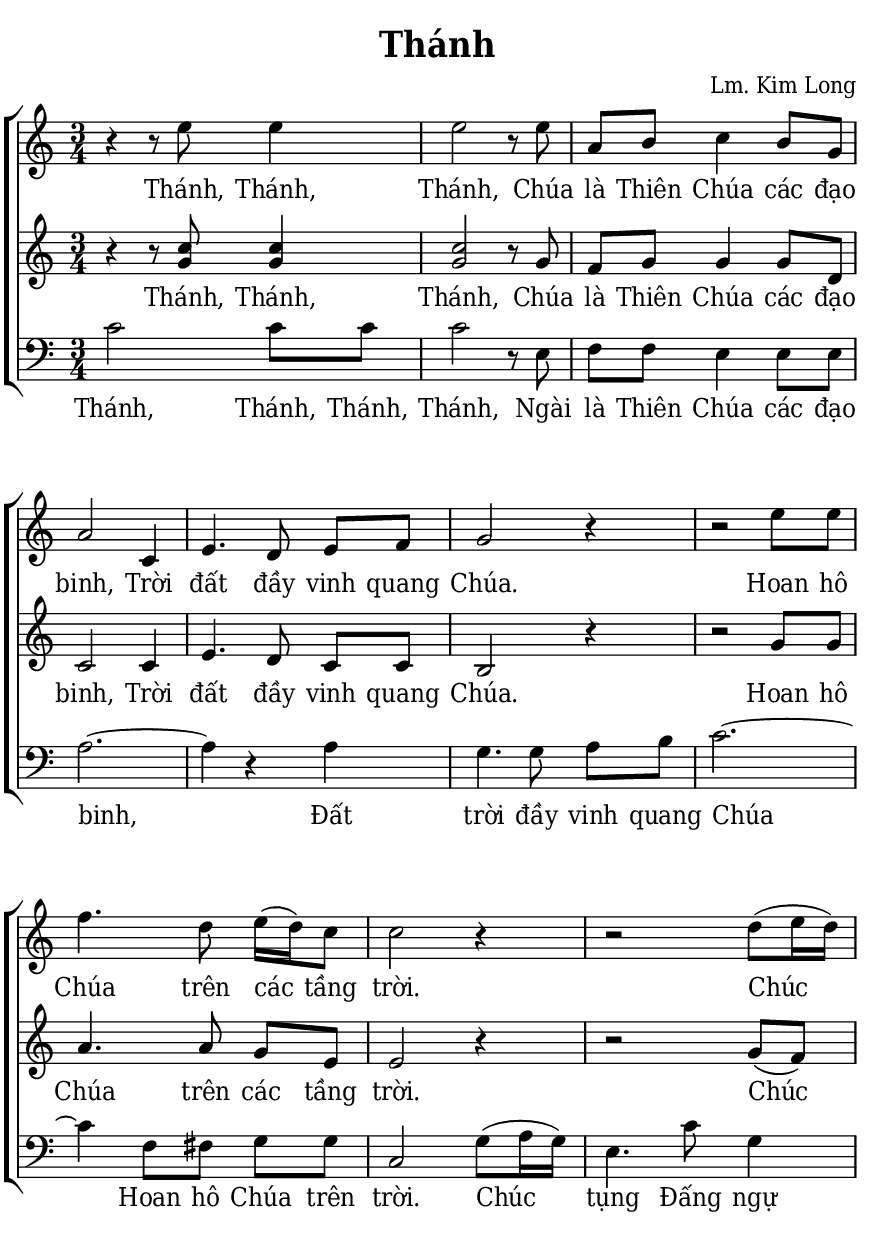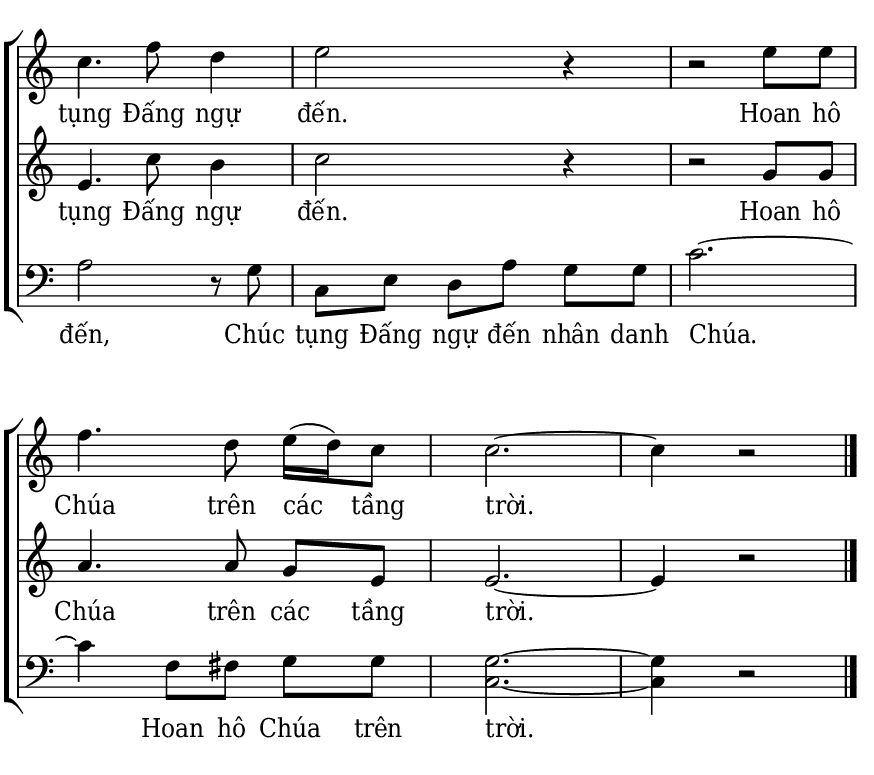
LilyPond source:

% Cài đặt chung
\version "2.22.1"
\include "english.ly"

\header {
  title = "Thánh"
  composer = "Lm. Kim Long"
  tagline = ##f
}

% Nhạc điệp khúc
nhacDiepKhucSop = \relative c'' {
  r4 r8 e e4 |
  e2 r8 e |
  a, b c4 b8 g |
  a2 c,4 |
  e4. d8 e f |
  g2 r4 |
  r2 e'8 e |
  f4. d8 e16 (d) c8 |
  c2 r4 |
  r2 d8 (e16 d) |
  c4. f8 d4 |
  e2 r4 |
  r2 e8 e |
  f4. d8 e16 (d) c8 |
  c2. ~ |
  c4 r2 \bar "|."
}

nhacDiepKhucAlto = \relative c'' {
  r4 r8 <c g> <c g>4 |
  <c g>2 r8 g |
  f g g4 g8 d |
  c2 c4 |
  e4. d8 c c |
  b2 r4 |
  r2 g'8 g |
  a4. a8 g [e] |
  e2 r4 |
  r2 g8 (f) |
  e4. c'8 b4 |
  c2 r4 |
  r2 g8 g |
  a4. a8 g [e] |
  e2. ~ |
  e4 r2
}

nhacDiepKhucBas = \relative c' {
  c2 c8 c |
  c2 r8 e, |
  f f e4 e8 e |
  a2. ~ |
  a4 r a |
  g4. g8 a b |
  c2. ~ |
  c4 f,8 fs g g |
  c,2 g'8 (a16 g) |
  e4. c'8 g4 |
  a2 r8 g |
  c, e d a' g g |
  c2. ~ |
  c4 f,8 fs g g |
  <g c,>2. ~ |
  <g c,>4 r2
}

% Lời điệp khúc
loiDiepKhucSop = \lyricmode {
  Thánh, Thánh, Thánh,
  Chúa là Thiên Chúa các đạo binh,
  Trời đất đầy vinh quang Chúa.
  Hoan hô Chúa trên các tầng trời.
  Chúc tụng Đấng ngự đến.
  Hoan hô Chúa trên các tầng trời.
}

loiDiepKhucBas = \lyricmode {
  Thánh, Thánh, Thánh, Thánh,
  Ngài là Thiên Chúa các đạo binh,
  Đất trời đầy vinh quang Chúa
  Hoan hô Chúa trên trời.
  Chúc tụng Đấng ngự đến,
  Chúc tụng Đấng ngự đến nhân danh Chúa.
  Hoan hô Chúa trên trời.
}

% Dàn trang
\paper {
  #(set-paper-size "a5")
  top-margin = 3\mm
  bottom-margin = 3\mm
  left-margin = 3\mm
  right-margin = 3\mm
  indent = #0
  #(define fonts
	 (make-pango-font-tree "Deja Vu Serif Condensed"
	 		       "Deja Vu Serif Condensed"
			       "Deja Vu Serif Condensed"
			       (/ 20 20)))
  print-page-number = ##f
}

TongNhip = {
  \key c \major \time 3/4
  \set Timing.beamExceptions = #'()
  \set Timing.baseMoment = #(ly:make-moment 1/4)
}

\score {
  \new ChoirStaff <<
    \new Staff <<
        \clef treble
        \new Voice = beSop {
          \TongNhip \nhacDiepKhucSop
        }
        \new Lyrics \lyricsto beSop \loiDiepKhucSop
    >>
    \new Staff <<
        \clef treble
        \new Voice = beAlto {
          \TongNhip \nhacDiepKhucAlto
        }
        \new Lyrics \lyricsto beAlto \loiDiepKhucSop
    >>
    \new Staff <<
        \clef bass
        \new Voice = beBas {
          \TongNhip \nhacDiepKhucBas
        }
        \new Lyrics \lyricsto beBas \loiDiepKhucBas
    >>
  >>
  \layout {
    \override Lyrics.LyricSpace.minimum-distance = #1
    \override Score.BarNumber.break-visibility = ##(#f #f #f)
    \override Score.SpacingSpanner.uniform-stretching = ##t
  }
}
